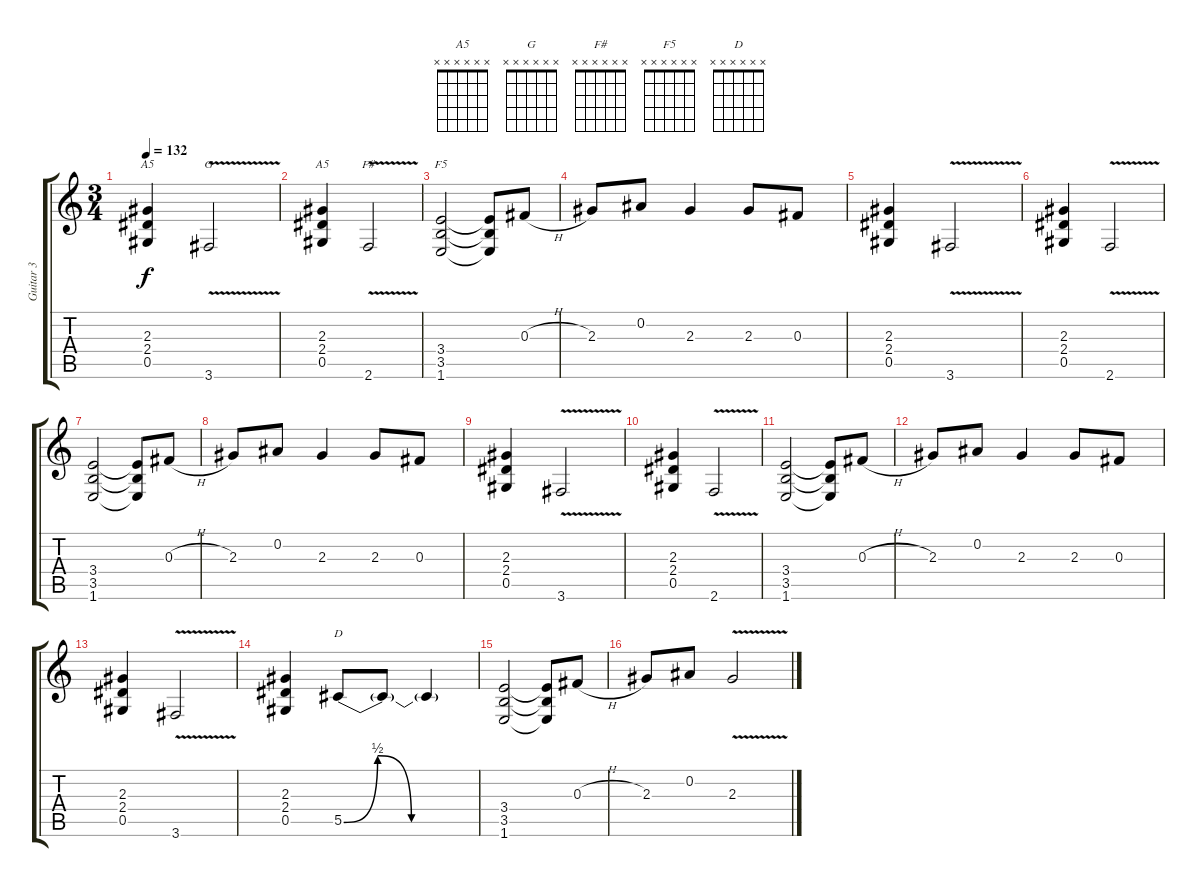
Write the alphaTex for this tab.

\track ("Guitar 3" "Guitar 3") {instrument electricguitarclean}
\staff {score tabs}
\tuning (Eb4 Bb3 Gb3 Db3 Ab2 Eb2) {hide}
\chord ("A5" x x 2 2 0 x) {barre 2}
\chord ("G" x x x x x x)
\chord ("A5" x x x x x x)
\chord ("F#" x x x x x x)
\chord ("F5" x x x x x x)
\chord ("D" x x x x x x)
\ts (3 4)
\tempo 132
\clef g2
\ks c
(2.3 2.4 0.5).4{ch "A5" dy f} 3.6{v}.2{ch "G"} |
(2.3 2.4 0.5).4{ch "A5"} 2.6{v}.2{ch "F#"} |
(3.4 3.5 1.6).2{ch "F5"} (3.4{t} 3.5{t} 1.6{t}).8 0.3{h}.8 |
2.3.8 0.2.8 2.3.4 2.3.8 0.3.8 |
(2.3 2.4 0.5).4 3.6{v}.2 |
(2.3 2.4 0.5).4 2.6{v}.2 |
(3.4 3.5 1.6).2 (3.4{t} 3.5{t} 1.6{t}).8 0.3{h}.8 |
2.3.8 0.2.8 2.3.4 2.3.8 0.3.8 |
(2.3 2.4 0.5).4 3.6{v}.2 |
(2.3 2.4 0.5).4 2.6{v}.2 |
(3.4 3.5 1.6).2 (3.4{t} 3.5{t} 1.6{t}).8 0.3{h}.8 |
2.3.8 0.2.8 2.3.4 2.3.8 0.3.8 |
(2.3 2.4 0.5).4 3.6{v}.2 |
(2.3 2.4 0.5).4 5.5{be (custom 0 0 15 2 30 0 60 0)}.8{ch "D"} 5.5{t}.8 5.5{t}.4 |
(3.4 3.5 1.6).2 (3.4{t} 3.5{t} 1.6{t}).8 0.3{h}.8 |
2.3.8 0.2.8 2.3{v}.2
